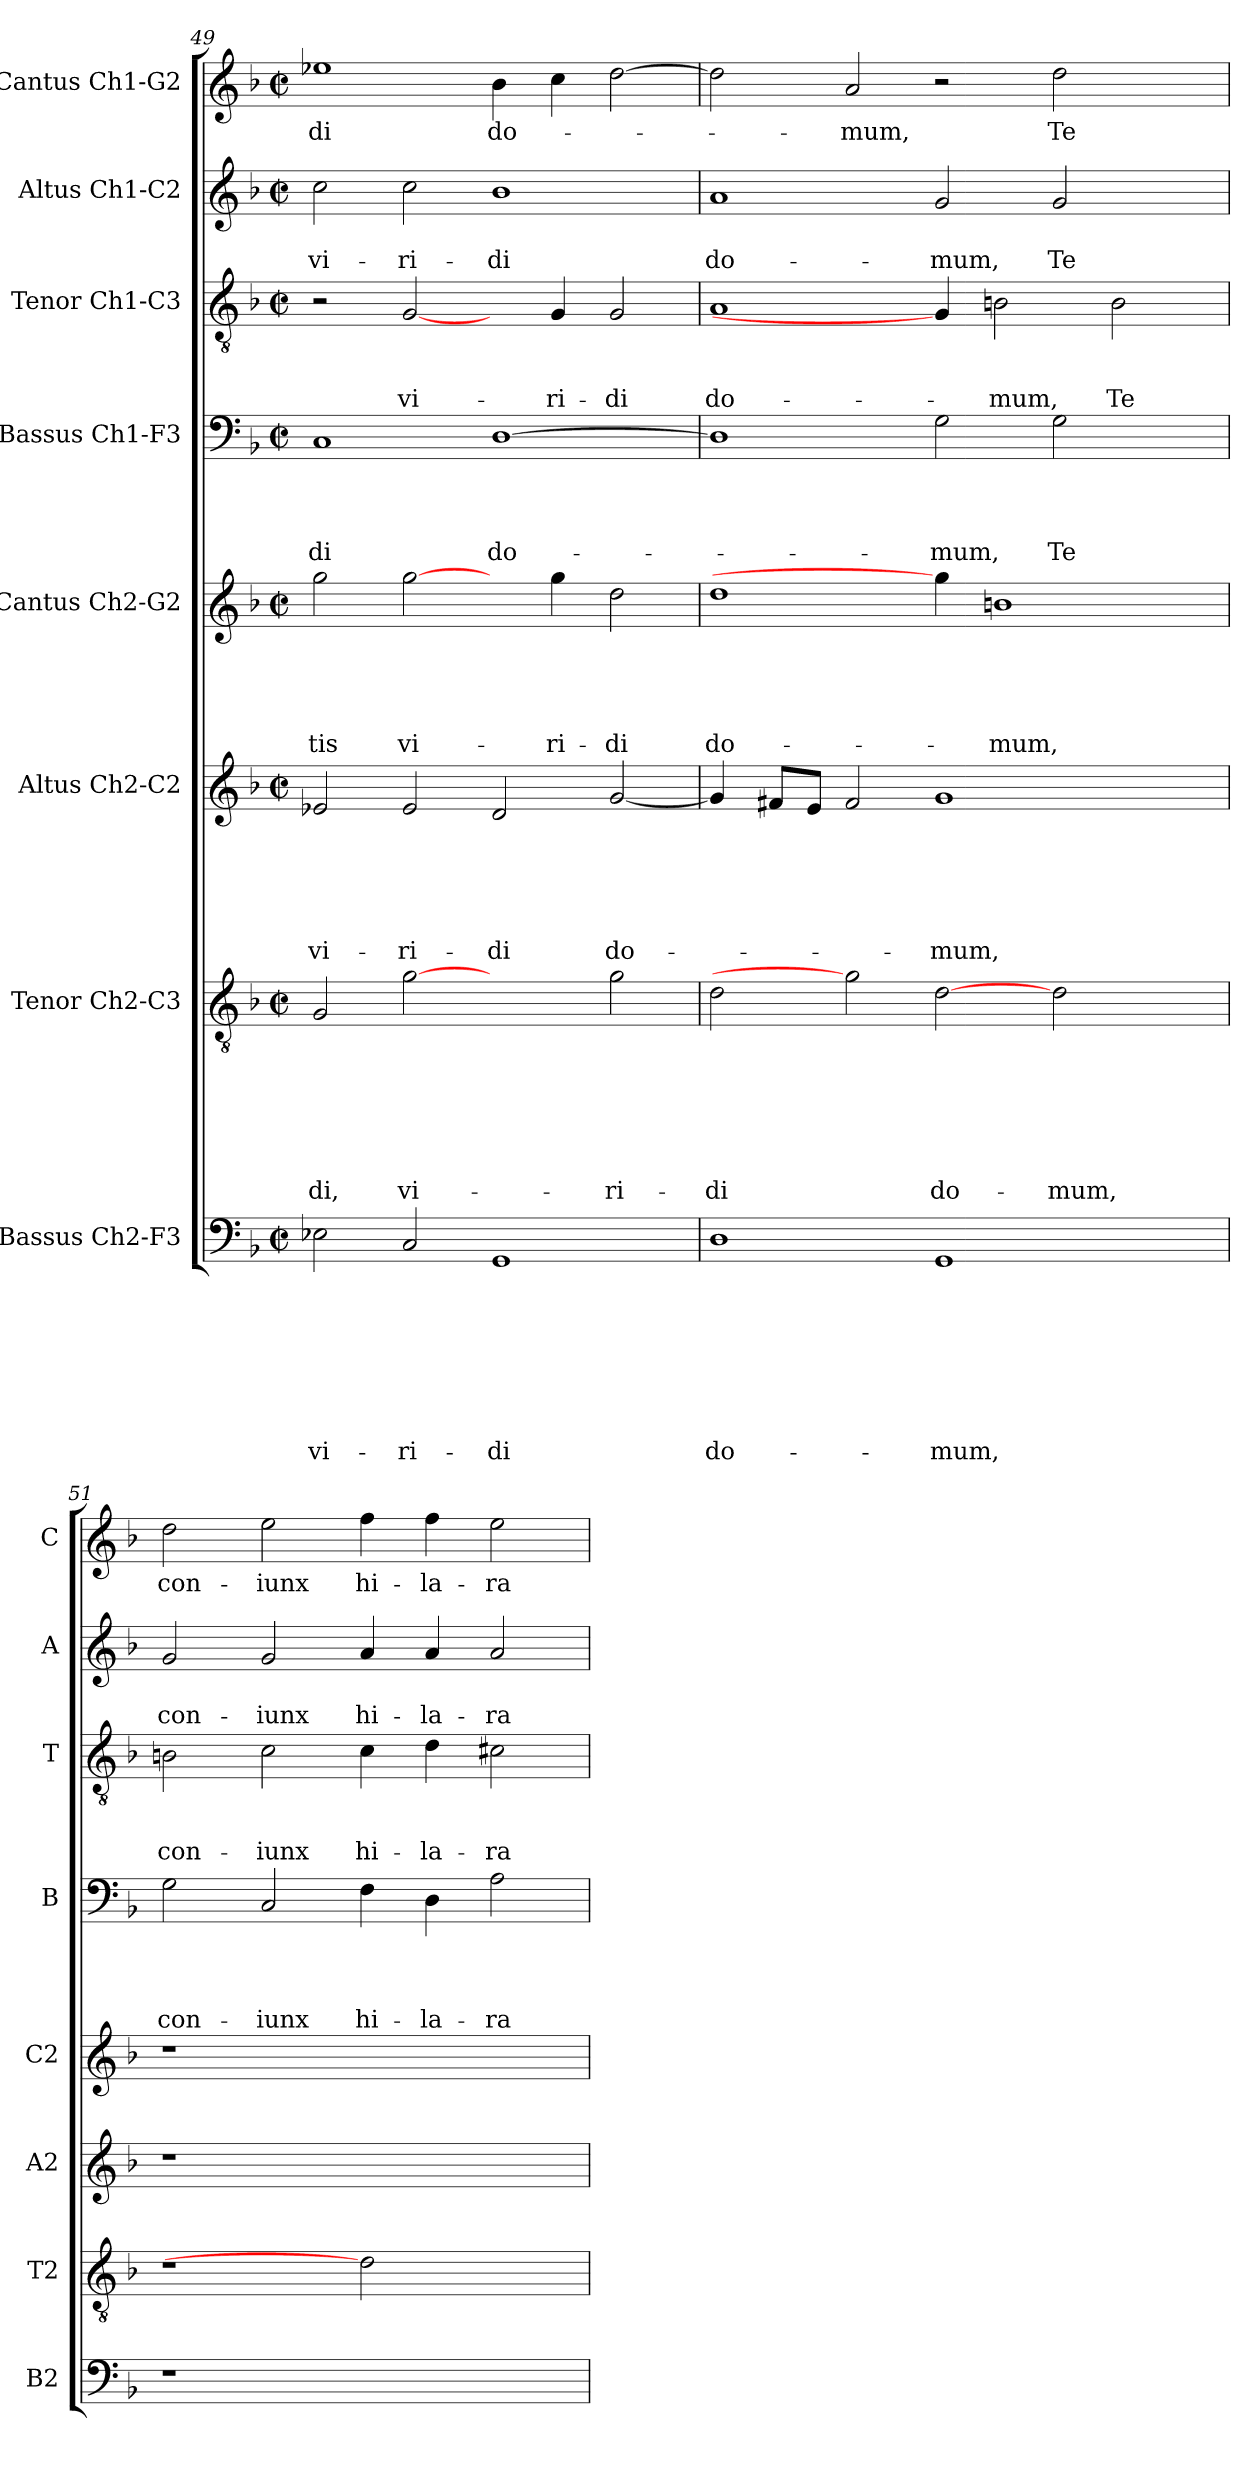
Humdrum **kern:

**kern	**text	**text	**text	**text	**text	**text	**text	**text	**kern	**text	**text	**text	**text	**text	**text	**text	**kern	**text	**text	**text	**text	**text	**text	**kern	**text	**text	**text	**text	**text	**kern	**text	**text	**text	**text	**kern	**text	**text	**text	**kern	**text	**text	**kern	**text
*part8	*part8	*part8	*part8	*part8	*part8	*part8	*part8	*part8	*part7	*part7	*part7	*part7	*part7	*part7	*part7	*part7	*part6	*part6	*part6	*part6	*part6	*part6	*part6	*part5	*part5	*part5	*part5	*part5	*part5	*part4	*part4	*part4	*part4	*part4	*part3	*part3	*part3	*part3	*part2	*part2	*part2	*part1	*part1
*staff8	*staff8	*staff8	*staff8	*staff8	*staff8	*staff8	*staff8	*staff8	*staff7	*staff7	*staff7	*staff7	*staff7	*staff7	*staff7	*staff7	*staff6	*staff6	*staff6	*staff6	*staff6	*staff6	*staff6	*staff5	*staff5	*staff5	*staff5	*staff5	*staff5	*staff4	*staff4	*staff4	*staff4	*staff4	*staff3	*staff3	*staff3	*staff3	*staff2	*staff2	*staff2	*staff1	*staff1
*I"Bassus Ch2-F3	*	*	*	*	*	*	*	*	*I"Tenor Ch2-C3	*	*	*	*	*	*	*	*I"Altus Ch2-C2	*	*	*	*	*	*	*I"Cantus Ch2-G2	*	*	*	*	*	*I"Bassus Ch1-F3	*	*	*	*	*I"Tenor Ch1-C3	*	*	*	*I"Altus Ch1-C2	*	*	*I"Cantus Ch1-G2	*
*I'B2	*	*	*	*	*	*	*	*	*I'T2	*	*	*	*	*	*	*	*I'A2	*	*	*	*	*	*	*I'C2	*	*	*	*	*	*I'B	*	*	*	*	*I'T	*	*	*	*I'A	*	*	*I'C	*
*clefF4	*	*	*	*	*	*	*	*	*clefGv2	*	*	*	*	*	*	*	*clefG2	*	*	*	*	*	*	*clefG2	*	*	*	*	*	*clefF4	*	*	*	*	*clefGv2	*	*	*	*clefG2	*	*	*clefG2	*
*k[b-]	*	*	*	*	*	*	*	*	*k[b-]	*	*	*	*	*	*	*	*k[b-]	*	*	*	*	*	*	*k[b-]	*	*	*	*	*	*k[b-]	*	*	*	*	*k[b-]	*	*	*	*k[b-]	*	*	*k[b-]	*
*F:	*	*	*	*	*	*	*	*	*F:	*	*	*	*	*	*	*	*F:	*	*	*	*	*	*	*F:	*	*	*	*	*	*F:	*	*	*	*	*F:	*	*	*	*F:	*	*	*F:	*
*M2/2	*	*	*	*	*	*	*	*	*M2/2	*	*	*	*	*	*	*	*M2/2	*	*	*	*	*	*	*M2/2	*	*	*	*	*	*M2/2	*	*	*	*	*M2/2	*	*	*	*M2/2	*	*	*M2/2	*
*met(c|)	*	*	*	*	*	*	*	*	*met(c|)	*	*	*	*	*	*	*	*met(c|)	*	*	*	*	*	*	*met(c|)	*	*	*	*	*	*met(c|)	*	*	*	*	*met(c|)	*	*	*	*met(c|)	*	*	*met(c|)	*
=49	=49	=49	=49	=49	=49	=49	=49	=49	=49	=49	=49	=49	=49	=49	=49	=49	=49	=49	=49	=49	=49	=49	=49	=49	=49	=49	=49	=49	=49	=49	=49	=49	=49	=49	=49	=49	=49	=49	=49	=49	=49	=49	=49
!	!	!	!	!	!	!	!	!LO:LY:b	!	!	!	!	!	!	!	!LO:LY:b	!	!	!	!	!	!	!LO:LY:b	!	!	!	!	!	!LO:LY:b	!	!	!	!	!LO:LY:b	!	!	!	!	!	!	!LO:LY:b	!	!LO:LY:b
2E-X\	.	.	.	.	.	.	.	vi-	2G/	.	.	.	.	.	.	-di,	2e-X/	.	.	.	.	.	vi-	2gg\	.	.	.	.	-tis	1C	.	.	.	-di	2r	.	.	.	2cc\	.	vi-	1ee-X	-di
!	!	!	!	!	!	!	!	!LO:LY:b	!	!	!	!	!	!	!	!LO:LY:b	!	!	!	!	!	!	!LO:LY:b	!	!	!	!	!	!LO:LY:b	!	!	!	!	!	!	!	!	!LO:LY:b	!	!	!LO:LY:b	!	!
2C/	.	.	.	.	.	.	.	-ri-	[2g	.	.	.	.	.	.	vi-	2e-/	.	.	.	.	.	-ri-	[2gg\	.	.	.	.	vi-	.	.	.	.	.	[2G/	.	.	vi-	2cc\	.	-ri-	.	.
!	!	!	!	!	!	!	!	!LO:LY:b	!	!	!	!	!	!	!	!	!	!	!	!	!	!	!LO:LY:b	!	!	!	!	!	!	!	!	!	!	!LO:LY:b	!	!	!	!	!	!	!LO:LY:b	!	!LO:LY:b
1GG	.	.	.	.	.	.	.	-di	2ryy	.	.	.	.	.	.	.	2d/	.	.	.	.	.	-di	4ryy	.	.	.	.	.	[1D	.	.	.	do-	4ryy	.	.	.	1b-	.	-di	4b-\	do-
!	!	!	!	!	!	!	!	!	!	!	!	!	!	!	!	!	!	!	!	!	!	!	!	!	!	!	!	!	!LO:LY:b	!	!	!	!	!	!	!	!	!LO:LY:b	!	!	!	!	!
.	.	.	.	.	.	.	.	.	.	.	.	.	.	.	.	.	.	.	.	.	.	.	.	4gg\	.	.	.	.	-ri-	.	.	.	.	.	4G/	.	.	-ri-	.	.	.	4cc\	.
!	!	!	!	!	!	!	!	!	!	!	!	!	!	!	!	!LO:LY:b	!	!	!	!	!	!	!LO:LY:b	!	!	!	!	!	!LO:LY:b	!	!	!	!	!	!	!	!	!LO:LY:b	!	!	!	!	!
.	.	.	.	.	.	.	.	.	2g\	.	.	.	.	.	.	-ri-	[2g/	.	.	.	.	.	do-	2dd\	.	.	.	.	-di	.	.	.	.	.	2G/	.	.	-di	.	.	.	[2dd\	.
=50	=50	=50	=50	=50	=50	=50	=50	=50	=50	=50	=50	=50	=50	=50	=50	=50	=50	=50	=50	=50	=50	=50	=50	=50	=50	=50	=50	=50	=50	=50	=50	=50	=50	=50	=50	=50	=50	=50	=50	=50	=50	=50	=50
!	!	!	!	!	!	!	!	!LO:LY:b	!	!	!	!	!	!	!	!LO:LY:b	!	!	!	!	!	!	!	!	!	!	!	!	!LO:LY:b	!	!	!	!	!	!	!	!	!LO:LY:b	!	!	!LO:LY:b	!	!
1D	.	.	.	.	.	.	.	do-	2d\	.	.	.	.	.	.	-di	4g/]	.	.	.	.	.	.	1dd	.	.	.	.	do-	1D]	.	.	.	.	1A	.	.	do-	1a	.	do-	2dd\]	.
.	.	.	.	.	.	.	.	.	.	.	.	.	.	.	.	.	8f#X/L	.	.	.	.	.	.	.	.	.	.	.	.	.	.	.	.	.	.	.	.	.	.	.	.	.	.
.	.	.	.	.	.	.	.	.	.	.	.	.	.	.	.	.	8e/J	.	.	.	.	.	.	.	.	.	.	.	.	.	.	.	.	.	.	.	.	.	.	.	.	.	.
!	!	!	!	!	!	!	!	!	!	!	!	!	!	!	!	!	!	!	!	!	!	!	!	!	!	!	!	!	!	!	!	!	!	!	!	!	!	!	!	!	!	!	!LO:LY:b
.	.	.	.	.	.	.	.	.	2g]	.	.	.	.	.	.	.	2f#/	.	.	.	.	.	.	.	.	.	.	.	.	.	.	.	.	.	.	.	.	.	.	.	.	2a/	-mum,
!	!	!	!	!	!	!	!	!LO:LY:b	!	!	!	!	!	!	!	!LO:LY:b	!	!	!	!	!	!	!LO:LY:b	!	!	!	!	!	!	!	!	!	!	!LO:LY:b	!	!	!	!	!	!	!LO:LY:b	!	!
1GG	.	.	.	.	.	.	.	-mum,	[2d	.	.	.	.	.	.	do-	1g	.	.	.	.	.	-mum,	4gg\]	.	.	.	.	.	2G\	.	.	.	-mum,	4G/]	.	.	.	2g/	.	-mum,	2r	.
!	!	!	!	!	!	!	!	!	!	!	!	!	!	!	!	!	!	!	!	!	!	!	!	!	!	!	!	!	!LO:LY:b	!	!	!	!	!	!	!	!	!LO:LY:b	!	!	!	!	!
.	.	.	.	.	.	.	.	.	.	.	.	.	.	.	.	.	.	.	.	.	.	.	.	1bn	.	.	.	.	-mum,	.	.	.	.	.	2Bn\	.	.	-mum,	.	.	.	.	.
!	!	!	!	!	!	!	!	!	!	!	!	!	!	!	!	!LO:LY:b	!	!	!	!	!	!	!	!	!	!	!	!	!	!	!	!	!	!LO:LY:b	!	!	!	!	!	!	!LO:LY:b	!	!LO:LY:b
.	.	.	.	.	.	.	.	.	2d\	.	.	.	.	.	.	-mum,	.	.	.	.	.	.	.	.	.	.	.	.	.	2G\	.	.	.	Te	.	.	.	.	2g/	.	Te	2dd\	Te
!	!	!	!	!	!	!	!	!	!	!	!	!	!	!	!	!	!	!	!	!	!	!	!	!	!	!	!	!	!	!	!	!	!	!	!	!	!	!LO:LY:b	!	!	!	!	!
.	.	.	.	.	.	.	.	.	.	.	.	.	.	.	.	.	.	.	.	.	.	.	.	.	.	.	.	.	.	.	.	.	.	.	2B\	.	.	Te	.	.	.	.	.
4ryy	.	.	.	.	.	.	.	.	4ryy	.	.	.	.	.	.	.	4ryy	.	.	.	.	.	.	.	.	.	.	.	.	4ryy	.	.	.	.	.	.	.	.	4ryy	.	.	4ryy	.
=51	=51	=51	=51	=51	=51	=51	=51	=51	=51	=51	=51	=51	=51	=51	=51	=51	=51	=51	=51	=51	=51	=51	=51	=51	=51	=51	=51	=51	=51	=51	=51	=51	=51	=51	=51	=51	=51	=51	=51	=51	=51	=51	=51
!	!	!	!	!	!	!	!	!	!	!	!	!	!	!	!	!	!	!	!	!	!	!	!	!	!	!	!	!	!	!	!	!	!	!LO:LY:b	!	!	!	!LO:LY:b	!	!	!LO:LY:b	!	!LO:LY:b
1r	.	.	.	.	.	.	.	.	1r	.	.	.	.	.	.	.	1r	.	.	.	.	.	.	1r	.	.	.	.	.	2G\	.	.	.	con-	2Bn\	.	.	con-	2g/	.	con-	2dd\	con-
!	!	!	!	!	!	!	!	!	!	!	!	!	!	!	!	!	!	!	!	!	!	!	!	!	!	!	!	!	!	!	!	!	!	!LO:LY:b	!	!	!	!LO:LY:b	!	!	!LO:LY:b	!	!LO:LY:b
.	.	.	.	.	.	.	.	.	.	.	.	.	.	.	.	.	.	.	.	.	.	.	.	.	.	.	.	.	.	2C/	.	.	.	-iunx	2c\	.	.	-iunx	2g/	.	-iunx	2ee\	-iunx
!	!	!	!	!	!	!	!	!	!	!	!	!	!	!	!	!	!	!	!	!	!	!	!	!	!	!	!	!	!	!	!	!	!	!LO:LY:b	!	!	!	!LO:LY:b	!	!	!LO:LY:b	!	!LO:LY:b
1ryy	.	.	.	.	.	.	.	.	2d]	.	.	.	.	.	.	.	1ryy	.	.	.	.	.	.	1ryy	.	.	.	.	.	4F\	.	.	.	hi-	4c\	.	.	hi-	4a/	.	hi-	4ff\	hi-
!	!	!	!	!	!	!	!	!	!	!	!	!	!	!	!	!	!	!	!	!	!	!	!	!	!	!	!	!	!	!	!	!	!	!LO:LY:b	!	!	!	!LO:LY:b	!	!	!LO:LY:b	!	!LO:LY:b
.	.	.	.	.	.	.	.	.	.	.	.	.	.	.	.	.	.	.	.	.	.	.	.	.	.	.	.	.	.	4D\	.	.	.	-la-	4d\	.	.	-la-	4a/	.	-la-	4ff\	-la-
!	!	!	!	!	!	!	!	!	!	!	!	!	!	!	!	!	!	!	!	!	!	!	!	!	!	!	!	!	!	!	!	!	!	!LO:LY:b	!	!	!	!LO:LY:b	!	!	!LO:LY:b	!	!LO:LY:b
.	.	.	.	.	.	.	.	.	2ryy	.	.	.	.	.	.	.	.	.	.	.	.	.	.	.	.	.	.	.	.	2A\	.	.	.	-ra-	2c#X\	.	.	-ra-	2a/	.	-ra-	2ee\	-ra-
=	=	=	=	=	=	=	=	=	=	=	=	=	=	=	=	=	=	=	=	=	=	=	=	=	=	=	=	=	=	=	=	=	=	=	=	=	=	=	=	=	=	=	=
*-	*-	*-	*-	*-	*-	*-	*-	*-	*-	*-	*-	*-	*-	*-	*-	*-	*-	*-	*-	*-	*-	*-	*-	*-	*-	*-	*-	*-	*-	*-	*-	*-	*-	*-	*-	*-	*-	*-	*-	*-	*-	*-	*-
